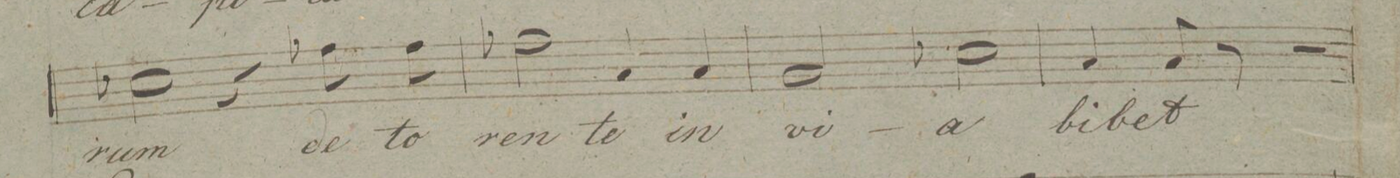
**kern	**text	**dynam
*I"Tenore.	*	*
*clefC4	*	*
*k[]	*	*
*met(c|)	*	*
*M2/2	*	*
2B-X\	-rum	.
4r	.	.
8e-X\	de	.
8e-\	to-	.
=61	=61	=61
2e-X\	-ren-	.
4G/	-te	.
4G/	in	.
=62	=62	=62
2F/	vi-	.
2B-X\	-a	.
=63	=63	=63
4G/	bi-	.
8G/	-bet	.
8r	.	.
2r	.	.
=64	=64	=64
*-	*-	*-
